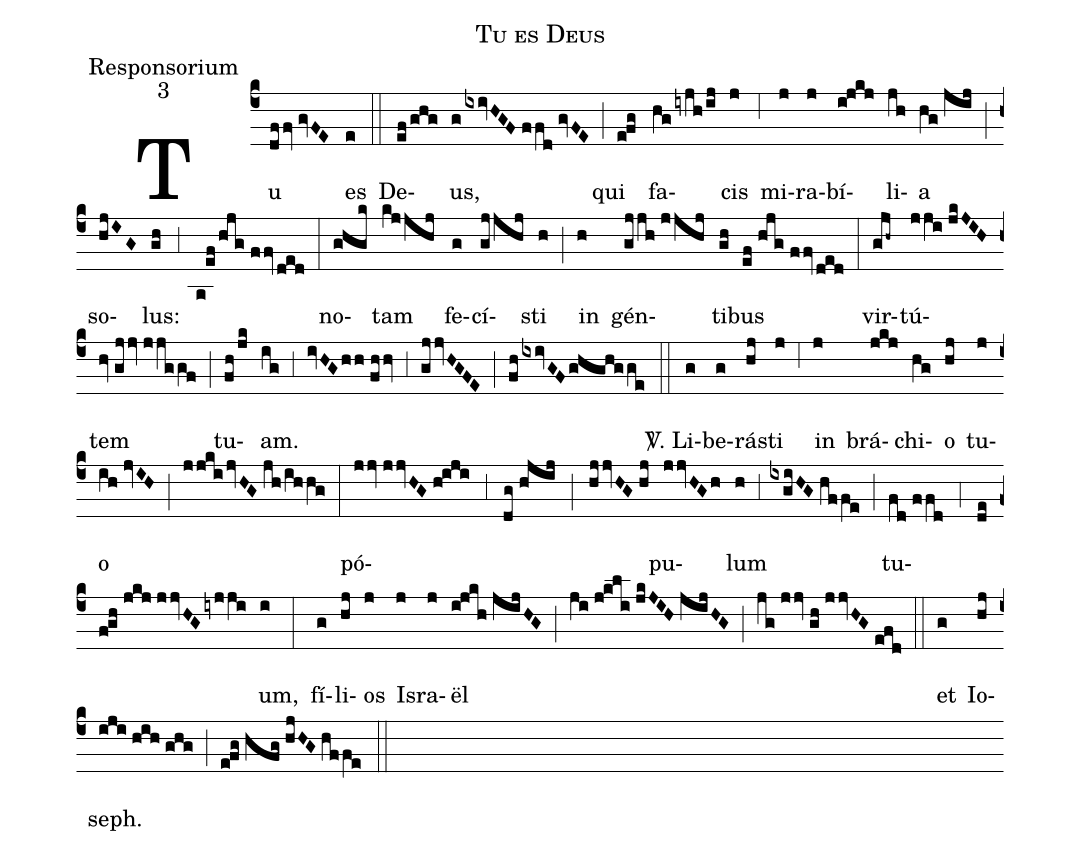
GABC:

name:Tu es Deus;
office-part:Responsorium;
mode:3;
%%
(c4) Tu(dffv//gvFE) es(e) (::)
De(ef/ghg)us,(g/ixivHGF//ffd//gvFE) (;) qui(e!fg) fa(hg/iyjh/ij)cis(j) (,6) mi(j)ra(j)bí(i!jkj)li(jh)a(hg//jij) (;) so(hjIG)lus:(gh) (,3a) (ef/hjg//ffv/ded) (:)
no(ghgk)tam(kjjhj) fe(g)cí(gjjhj)sti(h) (;) in(h) gén(gjjh//jjhj)ti(gh)bus(ef//hjg//ffv/ded) (:)
vir(gjh~)tú(jji//jkJIH)tem(hv//gjjv//jjggf) (;) tu(fh/jk)am.(ig) (,3) (ivHG/hh//fhhv) (,3) (gjjvHGFE) (;) (fh/ixivGF/ghghgge) (::)

<sp>V/</sp>. Li(g)be(g)rá(hj)sti(j) (,6) in(j) brá(jkj)chi(hg)o(hj) tu(j)o(ih//jvIH) (;) (jjki/jvHG//jh/ihhg) (:)
pó(jjv//jjvHG//h!iji,3dg//hjij;hjjvHG//hj)pu(jjvHGh)lum(h) (,3) (ixgiHG//hffe) (;) tu(fd//ffd,4de/f!gh//jkj//jjvHG/iyjji)um,(i) (:)
fí(g)li(hj)os(j) Is(j)ra(j)ël(i!jkh//jijHG) (;) (ji//j!kli//jkJIH//jijHG) (;) (jg//jjv//gh//jjvHG//efd) (::)
et(g) Io(hj)seph.(iji//hih//ghg) (;) (e!fg//hfg//hjHG//hffe) (::)
